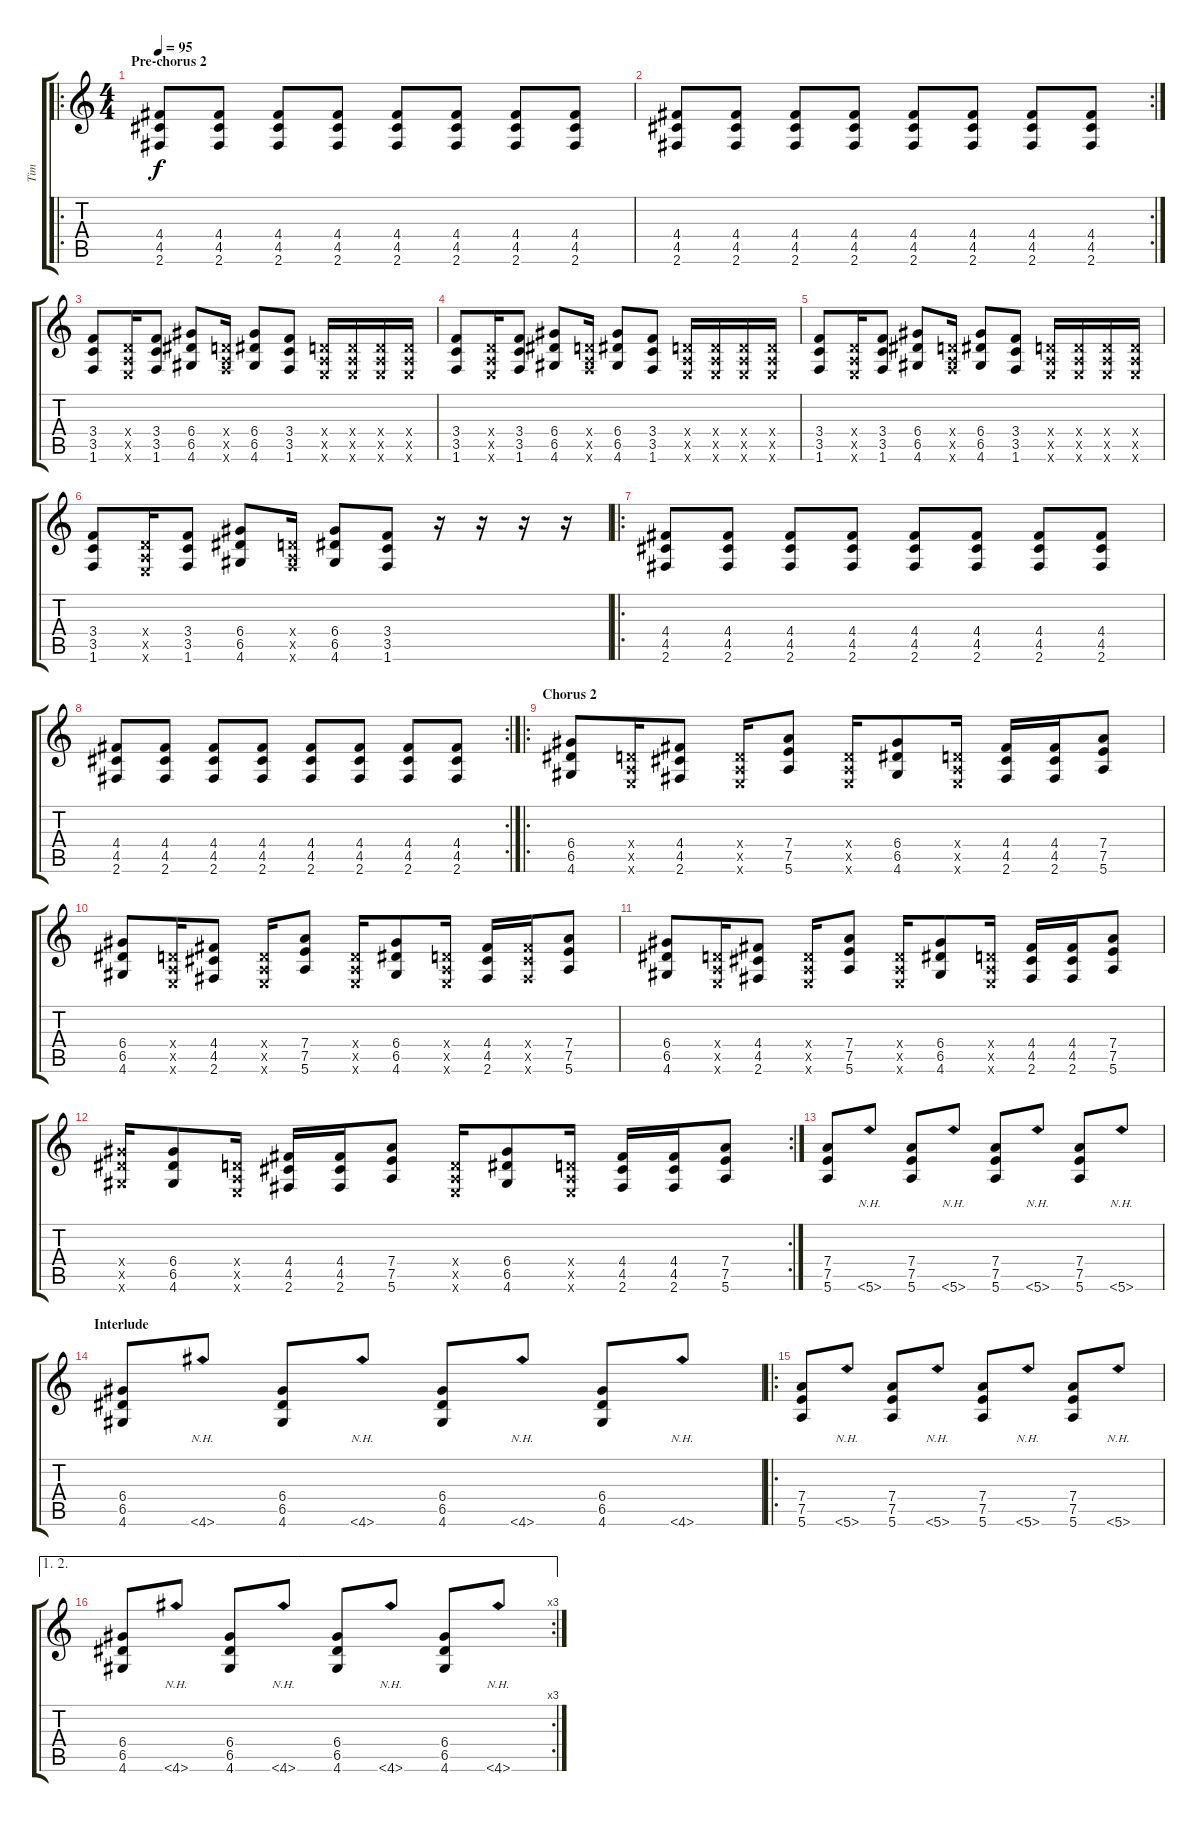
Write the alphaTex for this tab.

\track ("Tim" "Tim") {instrument distortionguitar}
\staff {score tabs}
\tuning (E4 B3 G3 D3 A2 E2) {hide}
\ro
\ts (4 4)
\section ("" "Pre-chorus 2")
\tempo 95
\clef g2
\ks c
(4.4 4.5 2.6).8{dy f volume 14} (4.4 4.5 2.6).8 (4.4 4.5 2.6).8 (4.4 4.5 2.6).8 (4.4 4.5 2.6).8 (4.4 4.5 2.6).8 (4.4 4.5 2.6).8 (4.4 4.5 2.6).8 |
\rc 2
(4.4 4.5 2.6).8 (4.4 4.5 2.6).8 (4.4 4.5 2.6).8 (4.4 4.5 2.6).8 (4.4 4.5 2.6).8 (4.4 4.5 2.6).8 (4.4 4.5 2.6).8 (4.4 4.5 2.6).8 |
(3.4 3.5 1.6).8 (0.4{x} 0.5{x} 0.6{x}).16 (3.4 3.5 1.6).8 (6.4 6.5 4.6).8 (0.4{x} 0.5{x} 1.6{x}).16 (6.4 6.5 4.6).8 (3.4 3.5 1.6).8 (0.4{x} 0.5{x} 0.6{x}).16 (0.4{x} 0.5{x} 0.6{x}).16 (0.4{x} 0.5{x} 0.6{x}).16 (0.4{x} 0.5{x} 0.6{x}).16 |
(3.4 3.5 1.6).8 (0.4{x} 0.5{x} 0.6{x}).16 (3.4 3.5 1.6).8 (6.4 6.5 4.6).8 (0.4{x} 0.5{x} 1.6{x}).16 (6.4 6.5 4.6).8 (3.4 3.5 1.6).8 (0.4{x} 0.5{x} 0.6{x}).16 (0.4{x} 0.5{x} 0.6{x}).16 (0.4{x} 0.5{x} 0.6{x}).16 (0.4{x} 0.5{x} 0.6{x}).16 |
(3.4 3.5 1.6).8 (0.4{x} 0.5{x} 0.6{x}).16 (3.4 3.5 1.6).8 (6.4 6.5 4.6).8 (0.4{x} 0.5{x} 1.6{x}).16 (6.4 6.5 4.6).8 (3.4 3.5 1.6).8 (0.4{x} 0.5{x} 0.6{x}).16 (0.4{x} 0.5{x} 0.6{x}).16 (0.4{x} 0.5{x} 0.6{x}).16 (0.4{x} 0.5{x} 0.6{x}).16 |
(3.4 3.5 1.6).8 (0.4{x} 0.5{x} 0.6{x}).16 (3.4 3.5 1.6).8 (6.4 6.5 4.6).8 (0.4{x} 0.5{x} 1.6{x}).16 (6.4 6.5 4.6).8 (3.4 3.5 1.6).8 r.16 r.16 r.16 r.16 |
\ro
(4.4 4.5 2.6).8 (4.4 4.5 2.6).8 (4.4 4.5 2.6).8 (4.4 4.5 2.6).8 (4.4 4.5 2.6).8 (4.4 4.5 2.6).8 (4.4 4.5 2.6).8 (4.4 4.5 2.6).8 |
\rc 2
(4.4 4.5 2.6).8 (4.4 4.5 2.6).8 (4.4 4.5 2.6).8 (4.4 4.5 2.6).8 (4.4 4.5 2.6).8 (4.4 4.5 2.6).8 (4.4 4.5 2.6).8 (4.4 4.5 2.6).8 |
\ro
\section ("" "Chorus 2")
(6.4 6.5 4.6).8 (0.4{x} 0.5{x} 0.6{x}).16 (4.4 4.5 2.6).8 (0.4{x} 0.5{x} 0.6{x}).16 (7.4 7.5 5.6).8 (0.4{x} 0.5{x} 0.6{x}).16 (6.4 6.5 4.6).8 (0.4{x} 0.5{x} 0.6{x}).16 (4.4 4.5 2.6).16 (4.4 4.5 2.6).16 (7.4 7.5 5.6).8 |
(6.4 6.5 4.6).8 (0.4{x} 0.5{x} 0.6{x}).16 (4.4 4.5 2.6).8 (0.4{x} 0.5{x} 0.6{x}).16 (7.4 7.5 5.6).8 (0.4{x} 0.5{x} 0.6{x}).16 (6.4 6.5 4.6).8 (0.4{x} 0.5{x} 0.6{x}).16 (4.4 4.5 2.6).16 (4.4{x} 4.5{x} 2.6{x}).16 (7.4 7.5 5.6).8 |
(6.4 6.5 4.6).8 (0.4{x} 0.5{x} 0.6{x}).16 (4.4 4.5 2.6).8 (0.4{x} 0.5{x} 0.6{x}).16 (7.4 7.5 5.6).8 (0.4{x} 0.5{x} 0.6{x}).16 (6.4 6.5 4.6).8 (0.4{x} 0.5{x} 0.6{x}).16 (4.4 4.5 2.6).16 (4.4 4.5 2.6).16 (7.4 7.5 5.6).8 |
\rc 2
(6.4{x} 6.5{x} 4.6{x}).16 (6.4 6.5 4.6).8 (0.4{x} 0.5{x} 0.6{x}).16 (4.4 4.5 2.6).16 (4.4 4.5 2.6).16 (7.4 7.5 5.6).8 (0.4{x} 0.5{x} 0.6{x}).16 (6.4 6.5 4.6).8 (0.4{x} 0.5{x} 0.6{x}).16 (4.4 4.5 2.6).16 (4.4 4.5 2.6).16 (7.4 7.5 5.6).8 |
(7.4 7.5 5.6).8 5.6{nh}.8 (7.4 7.5 5.6).8 5.6{nh}.8 (7.4 7.5 5.6).8 5.6{nh}.8 (7.4 7.5 5.6).8 5.6{nh}.8 |
\section ("" "Interlude")
(6.4 6.5 4.6).8 4.6{nh}.8 (6.4 6.5 4.6).8 4.6{nh}.8 (6.4 6.5 4.6).8 4.6{nh}.8 (6.4 6.5 4.6).8 4.6{nh}.8 |
\ro
(7.4 7.5 5.6).8 5.6{nh}.8 (7.4 7.5 5.6).8 5.6{nh}.8 (7.4 7.5 5.6).8 5.6{nh}.8 (7.4 7.5 5.6).8 5.6{nh}.8 |
\ae (1 2)
\rc 3
(6.4 6.5 4.6).8 4.6{nh}.8 (6.4 6.5 4.6).8 4.6{nh}.8 (6.4 6.5 4.6).8 4.6{nh}.8 (6.4 6.5 4.6).8 4.6{nh}.8
